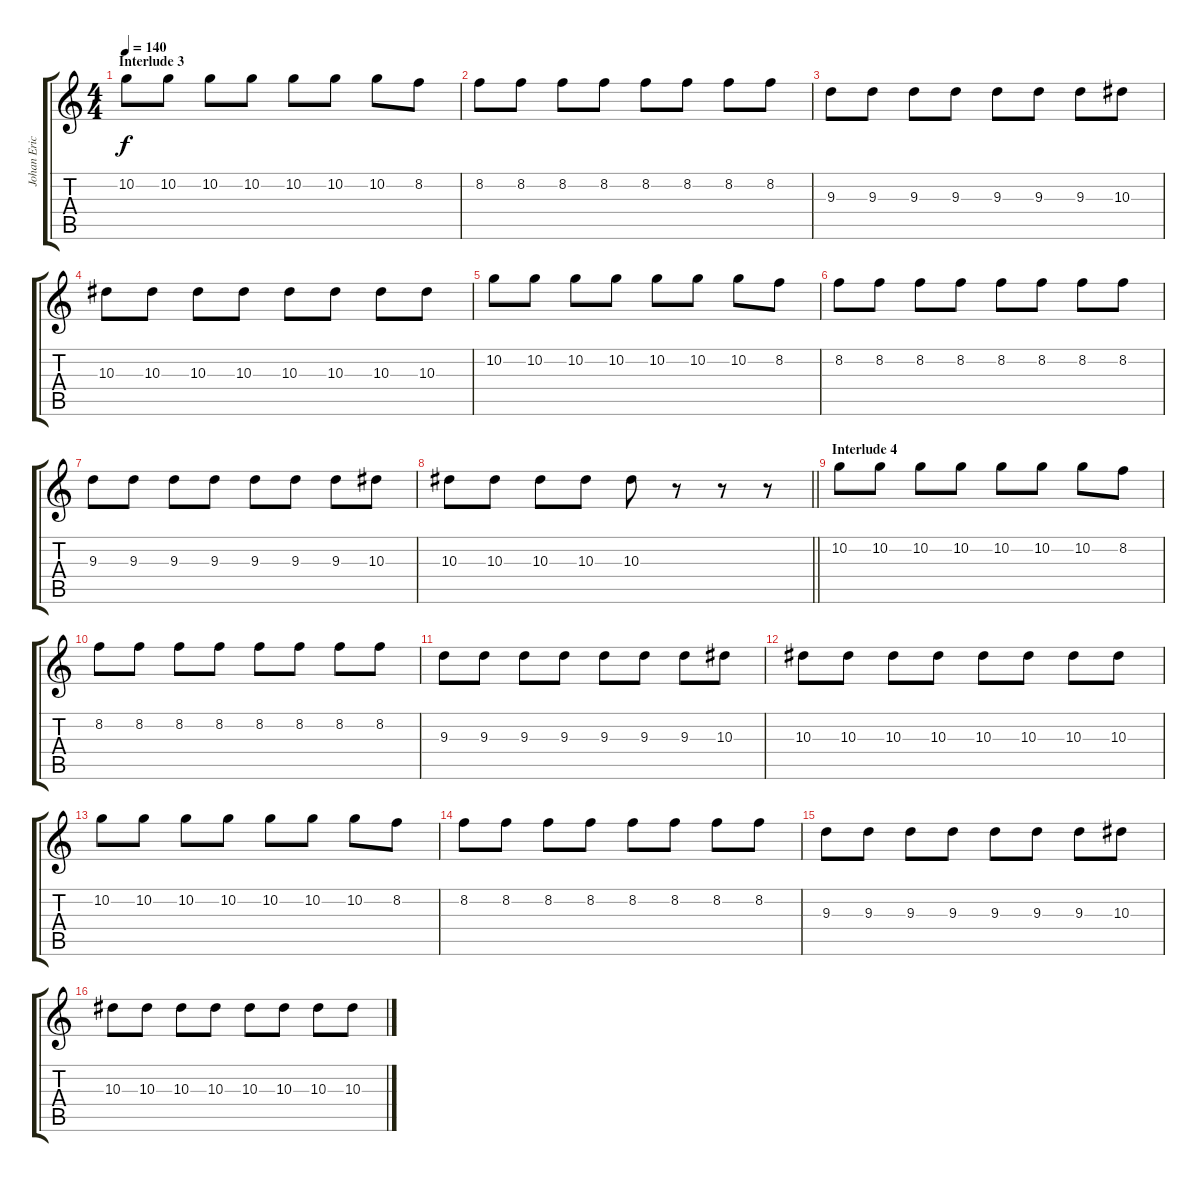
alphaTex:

\track ("Johan Ericson " "Johan Eric") {instrument distortionguitar}
\staff {score tabs}
\tuning (D4 A3 F3 C3 G2 C2) {hide}
\ts (4 4)
\section ("" "Interlude 3")
\tempo 140
\clef g2
\ks c
10.2.8{dy f} 10.2.8 10.2.8 10.2.8 10.2.8 10.2.8 10.2.8 8.2.8 |
8.2.8 8.2.8 8.2.8 8.2.8 8.2.8 8.2.8 8.2.8 8.2.8 |
9.3.8 9.3.8 9.3.8 9.3.8 9.3.8 9.3.8 9.3.8 10.3.8 |
10.3.8 10.3.8 10.3.8 10.3.8 10.3.8 10.3.8 10.3.8 10.3.8 |
10.2.8 10.2.8 10.2.8 10.2.8 10.2.8 10.2.8 10.2.8 8.2.8 |
8.2.8 8.2.8 8.2.8 8.2.8 8.2.8 8.2.8 8.2.8 8.2.8 |
9.3.8 9.3.8 9.3.8 9.3.8 9.3.8 9.3.8 9.3.8 10.3.8 |
\barLineRight lightlight
10.3.8 10.3.8 10.3.8 10.3.8 10.3.8 r.8 r.8 r.8 |
\section ("" "Interlude 4")
10.2.8 10.2.8 10.2.8 10.2.8 10.2.8 10.2.8 10.2.8 8.2.8 |
8.2.8 8.2.8 8.2.8 8.2.8 8.2.8 8.2.8 8.2.8 8.2.8 |
9.3.8 9.3.8 9.3.8 9.3.8 9.3.8 9.3.8 9.3.8 10.3.8 |
10.3.8 10.3.8 10.3.8 10.3.8 10.3.8 10.3.8 10.3.8 10.3.8 |
10.2.8 10.2.8 10.2.8 10.2.8 10.2.8 10.2.8 10.2.8 8.2.8 |
8.2.8 8.2.8 8.2.8 8.2.8 8.2.8 8.2.8 8.2.8 8.2.8 |
9.3.8 9.3.8 9.3.8 9.3.8 9.3.8 9.3.8 9.3.8 10.3.8 |
10.3.8 10.3.8 10.3.8 10.3.8 10.3.8 10.3.8 10.3.8 10.3.8
